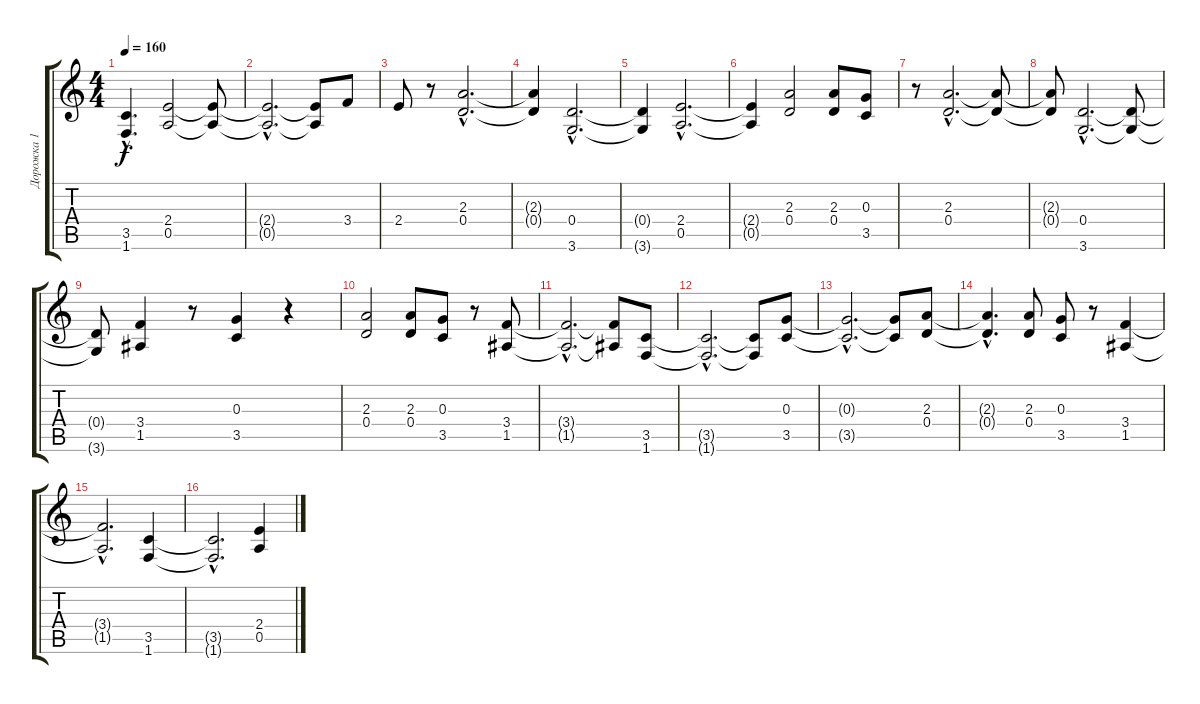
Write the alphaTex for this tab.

\track ("Дорожка 1" "Дорожка 1") {instrument distortionguitar}
\staff {score tabs}
\tuning (E4 B3 G3 D3 A2 E2) {hide}
\ts (4 4)
\tempo 160
\clef g2
\ks c
(3.5{hac t} 1.6{hac t}).4{d dy f} (2.4 0.5).2 (2.4{t} 0.5{t}).8 |
(2.4{hac t} 0.5{hac t}).2{d} (2.4{t} 0.5{t}).8 3.4.8 |
2.4.8 r.8 (2.3{hac} 0.4{hac}).2{d} |
(2.3{t} 0.4{t}).4 (0.4{hac} 3.6{hac}).2{d} |
(0.4{t} 3.6{t}).4 (2.4{hac} 0.5{hac}).2{d} |
(2.4{t} 0.5{t}).4 (2.3 0.4).2 (2.3 0.4).8 (0.3 3.5).8 |
r.8 (2.3{hac} 0.4{hac}).2{d} (2.3{t} 0.4{t}).8 |
(2.3{t} 0.4{t}).8 (0.4{hac} 3.6{hac}).2{d} (0.4{t} 3.6{t}).8 |
(0.4{t} 3.6{t}).8 (3.4 1.5).4 r.8 (0.3 3.5).4 r.4 |
(2.3 0.4).2 (2.3 0.4).8 (0.3 3.5).8 r.8 (3.4 1.5).8 |
(3.4{hac t} 1.5{hac t}).2{d} (3.4{t} 1.5{t}).8 (3.5 1.6).8 |
(3.5{hac t} 1.6{hac t}).2{d} (3.5{t} 1.6{t}).8 (0.3 3.5).8 |
(0.3{hac t} 3.5{hac t}).2{d} (0.3{t} 3.5{t}).8 (2.3 0.4).8 |
(2.3{hac t} 0.4{hac t}).4{d} (2.3 0.4).8 (0.3 3.5).8 r.8 (3.4 1.5).4 |
(3.4{hac t} 1.5{hac t}).2{d} (3.5 1.6).4 |
(3.5{hac t} 1.6{hac t}).2{d} (2.4 0.5).4
